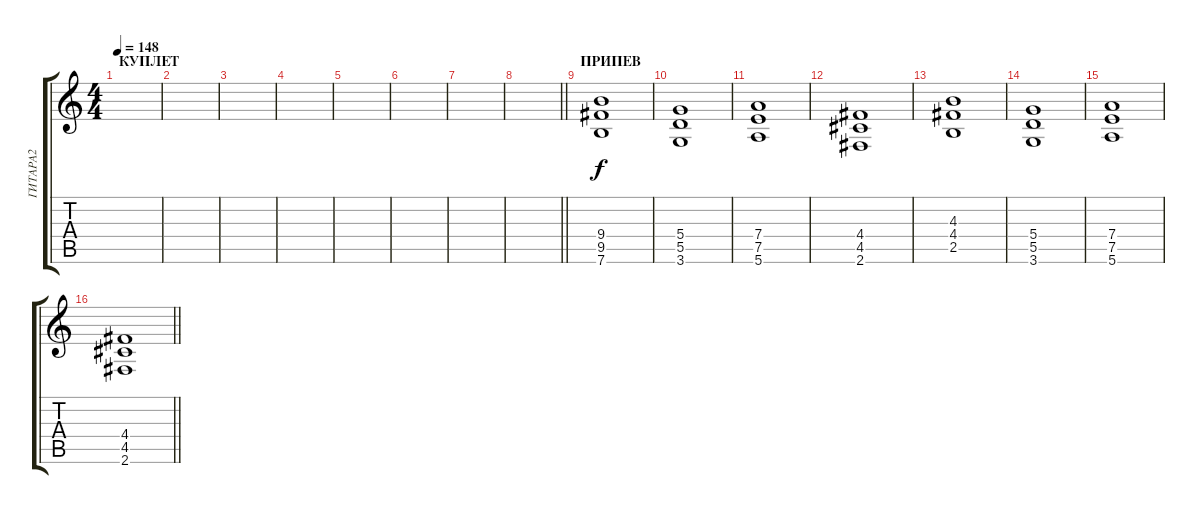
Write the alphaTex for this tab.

\track ("ГИТАРА2" "ГИТАРА2") {instrument distortionguitar}
\staff {score tabs}
\tuning (E4 B3 G3 D3 A2 E2) {hide}
\ts (4 4)
\section ("" "КУПЛЕТ")
\tempo 148
\clef g2
\ks c
|
|
|
|
|
|
|
\barLineRight lightlight
|
\section ("" "ПРИПЕВ")
(9.4 9.5 7.6).1 |
(5.4 5.5 3.6).1 |
(7.4 7.5 5.6).1 |
(4.4 4.5 2.6).1 |
(4.3 4.4 2.5).1 |
(5.4 5.5 3.6).1 |
(7.4 7.5 5.6).1 |
\barLineRight lightlight
(4.4 4.5 2.6).1
